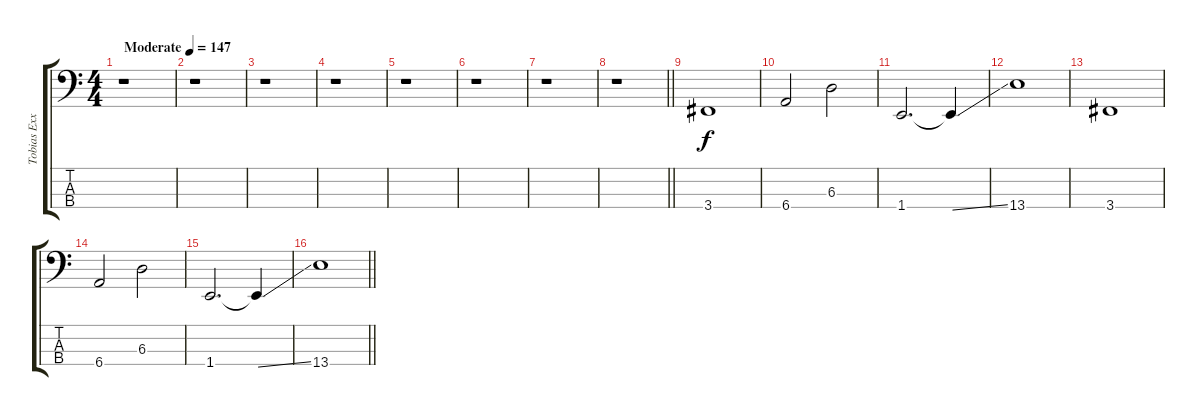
\track ("Tobias Exxel - Bass" "Tobias Exx") {instrument electricbassfinger}
\staff {score tabs}
\tuning (Gb2 Db2 Ab1 Eb1) {hide}
\ts (4 4)
\tempo (147 "Moderate")
\clef f4
\ks c
r.1{dy f instrument electricbassfinger} |
r.1 |
r.1 |
r.1 |
r.1 |
r.1 |
r.1 |
\barLineRight lightlight
r.1 |
3.4.1 |
6.4.2 6.3.2 |
1.4.2{d} 1.4{ss t}.4 |
13.4.1 |
3.4.1 |
6.4.2 6.3.2 |
1.4.2{d} 1.4{ss t}.4 |
\barLineRight lightlight
13.4.1
